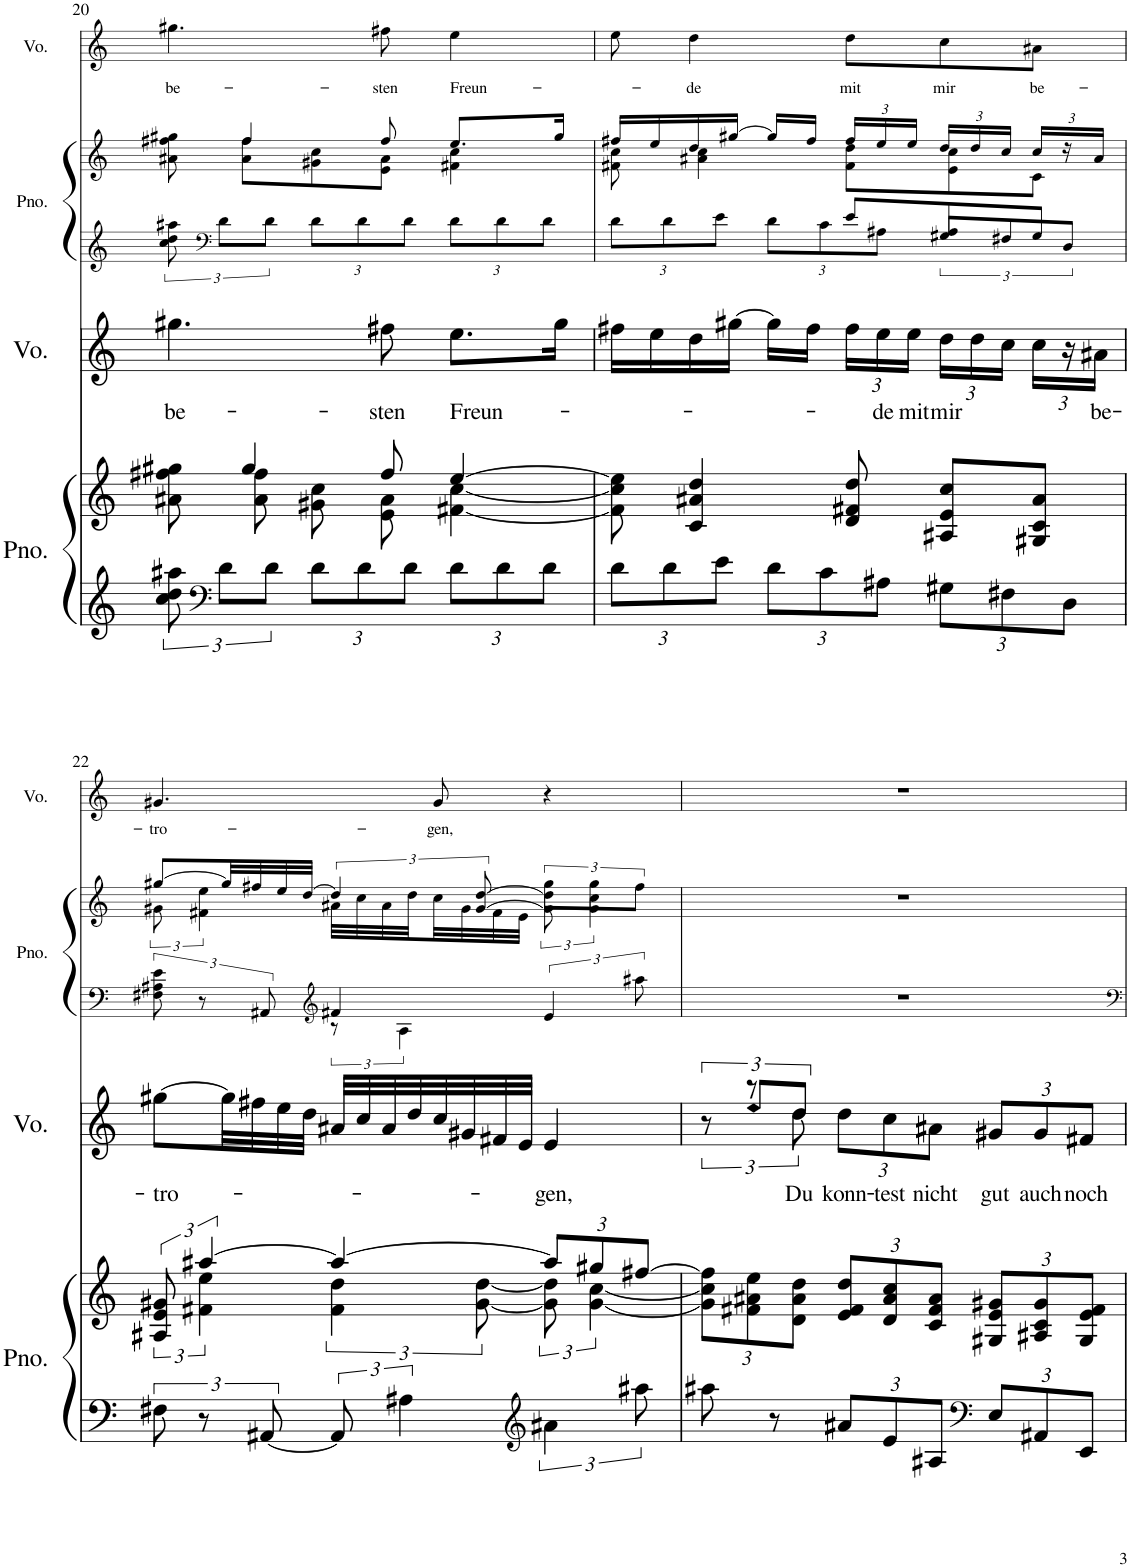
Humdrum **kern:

**kern	**kern	**kern	**text	**kern	**kern	**kern	**text
*part4	*part4	*part3	*part3	*part2	*part2	*part1	*part1
*staff6	*staff5	*staff4	*staff4	*staff3	*staff2	*staff1	*staff1
*I"Piano	*	*I"Voz	*	*I"Piano	*	*I"Voz	*
*I'Pno.	*	*I'Vo.	*	*I'Pno.	*	*I'Vo.	*
!!LO:PB:g=z
*clefG2	*clefG2	*clefG2	*	*clefG2	*clefG2	*clefG2	*
*k[]	*k[]	*k[]	*	*k[]	*k[]	*k[]	*
*M3/4	*M3/4	*M3/4	*	*M3/4	*M3/4	*M3/4	*
=20	=20	=20	=20	=20	=20	=20	=20
*	*^	*	*	*	*	*	*
!	!	!	!	!LO:LY:b	!	!	!	!LO:LY:b
*	*	*	*	*	*	*^	*	*
12cc\ 12dd\ 12aa#X\	8ryy	8a#X\ 8ff#X\ 8gg#X\	4.gg#X\	be-	12cc\ 12dd\ 12aa#X\	8a#X\ 8ff#X\ 8gg#X\	8ryy	4.gg#X\	be-
*clefF4	*	*	*	*	*clefF4	*	*	*	*
12d\L	.	.	.	.	12d\L	.	.	.	.
.	4gg#/	8a#\ 8ff#\	.	.	.	4ff#/	8a#\ 8ff#\L	.	.
12d\J	.	.	.	.	12d\J	.	.	.	.
*Xbrackettup	*	*	*	*	*Xbrackettup	*	*	*	*
12d\L	.	8g#X\ 8cc\	.	.	12d\L	.	8g#X\ 8cc\	.	.
12d\	.	.	.	.	12d\	.	.	.	.
!	!	!	!	!LO:LY:b	!	!	!	!	!LO:LY:b
.	8ff#/	8e\ 8a#\	8ff#X\	-sten	.	8ff#/	8e\ 8a#\J	8ff#X\	-sten
12d\J	.	.	.	.	12d\J	.	.	.	.
!	!	!	!	!LO:LY:b	!	!	!	!	!LO:LY:b
12d\L	[4ee/	[4f#X\ [4cc\	8.ee\L	Freun-	12d\L	8.ee/L	4f#X\ 4cc\	4ee\	Freun-
12d\	.	.	.	.	12d\	.	.	.	.
12d\J	.	.	.	.	12d\J	.	.	.	.
.	.	.	16gg#\Jk	.	.	16gg#/Jk	.	.	.
*	*v	*v	*	*	*	*	*	*	*
=21	=21	=21	=21	=21	=21	=21	=21	=21
*	*	*	*	*^	*	*	*	*
12d\L	8f#\] 8cc\] 8ee\]	16ff#X\LL	.	12d\L	4.ryy	16ff#X/LL	8f#X\ 8cc\	8ee\	.
.	.	16ee\	.	.	.	16ee/	.	.	.
12d\	.	.	.	12d\	.	.	.	.	.
!	!	!	!	!	!	!	!	!	!LO:LY:b
.	4c/ 4a#X/ 4dd/	16dd\	.	.	.	16dd/	4a#X\ 4cc\	4dd\	-de
12e\J	.	.	.	12e\J	.	.	.	.	.
.	.	[16gg#X\JJ	.	.	.	[16gg#X/JJ	.	.	.
12d\L	.	16gg#\LL]	.	12d\L	.	16gg#/LL]	.	.	.
.	.	16ff#\JJ	.	.	.	16ff#/JJ	.	.	.
12c\	.	.	.	12c\	.	.	.	.	.
*	*	*Xbrackettup	*	*	*	*Xbrackettup	*	*	*
!	!	!	!	!	!	!	!	!	!LO:LY:b
.	8d/ 8f#X/ 8dd/	24ff#\LL	.	.	8e/L	24ff#/LL	8f#\ 8dd\L	8dd\L	mit
!	!	!	!LO:LY:b	!	!	!	!	!	!
12A#X\J	.	24ee\	-de	12A#X\J	.	24ee/	.	.	.
!	!	!	!LO:LY:b	!	!	!	!	!	!
.	.	24ee\JJ	mit	.	.	24ee/JJ	.	.	.
!	!	!	!LO:LY:b	!	!	!	!	!	!
*	*	*	*	*brackettup	*	*	*	*	*
!	!	!	!	!	!	!	!	!	!LO:LY:b
12G#X\L	8A#X/ 8e/ 8cc/L	24dd\LL	mir	12G#X/L	8A#/	24dd/LL	8e\ 8cc\	8cc\	mir
.	.	24dd\	.	.	.	24dd/	.	.	.
12F#X\	.	24cc\JJ	.	12F#X/	.	24cc/JJ	.	.	.
!	!	!	!	!	!	!	!	!	!LO:LY:b
.	8G#X/ 8c/ 8a#/J	24cc\LL	.	.	8G#/J	24cc/LL	8c\J	8a#X\J	be-
12D\J	.	24r	.	12D/J	.	24r	.	.	.
!	!	!	!LO:LY:b	!	!	!	!	!	!
.	.	24a#X\JJ	be-	.	.	24a#/JJ	.	.	.
!!LO:LB:g=z
=22	=22	=22	=22	=22	=22	=22	=22	=22	=22
*brackettup	*	*	*	*	*	*	*	*	*
*	*^	*	*	*	*	*	*	*	*
!	!	!	!	!LO:LY:b	!	!	!	!	!	!
*	*	*	*	*	*	*	*	*brackettup	*	*
!	!	!	!	!	!	!	!	!	!	!LO:LY:b
12F#X\	12A#X/ 12e/ 12g#X/	12ryy	[8gg#X\L	-tro-	12F#X\ 12A#X\ 12e\	4ryy	[8gg#X/L	12g#X\	4.g#X/	-tro-
12r	[6aa#X/	6f#X\ 6ee\	.	.	12r	.	.	6f#X\ 6ee\	.	.
.	.	.	32gg#\LL]	.	.	.	32gg#/LL]	.	.	.
.	.	.	32ff#X\	.	.	.	32ff#X/	.	.	.
[12AA#X/	.	.	.	.	12AA#X/	.	.	.	.	.
.	.	.	32ee\	.	.	.	32ee/	.	.	.
.	.	.	32dd\JJJ	.	.	.	[32dd/JJJ	.	.	.
*	*	*	*	*	*clefG2	*	*	*	*	*
12AA#/]	4aa#/_	6f#\ 6dd\	32a#X/LLL	.	4f#X/	12r	6dd/]	32a#X\LLL	.	.
.	.	.	32cc/	.	.	.	.	32cc\	.	.
.	.	.	32a#/	.	.	.	.	32a#\	.	.
6A#X\	.	.	.	.	.	6A#\	.	.	.	.
.	.	.	32dd/	.	.	.	.	32dd\	.	.
!	!	!	!	!	!	!	!	!	!	!LO:LY:b
.	.	.	32cc/	.	.	.	.	32cc\	8g#/	-gen,
.	.	.	32g#X/	.	.	.	.	32g#\	.	.
.	.	[12g#\ [12dd\	.	.	.	.	[12g#/ [12dd/	.	.	.
.	.	.	32f#X/	.	.	.	.	32f#\	.	.
.	.	.	32e/JJJ	.	.	.	.	32e\JJJ	.	.
*clefG2	*	*	*	*	*	*	*	*	*	*
*	*Xbrackettup	*brackettup	*	*	*	*	*	*	*	*
!	!	!	!	!LO:LY:b	!	!	!	!	!	!
6a#X\	12aa#/L]	12g#\] 12dd\]	4e/	-gen,	6e/	4ryy	12g#\] 12dd\]	12gg#\L	4r	.
.	12gg#X/	[6g#\ [6cc\	.	.	.	.	6g#\ 6cc\	12gg#\	.	.
12aa#X\	[12ff#X/J	.	.	.	12aa#X\	.	.	12ff#\J	.	.
*	*	*	*	*	*v	*v	*	*	*	*
*	*v	*v	*	*	*	*v	*v	*	*
=23	=23	=23	=23	=23	=23	=23	=23
*	*Xbrackettup	*brackettup	*	*	*	*	*
*	*	*^	*	*	*	*	*
8aa#X\	12g#\] 12cc\] 12ff#\]L	12r	12ryy	.	2.r	2.r	2.r	.
.	12f#X\ 12a#X\ 12ee\	12r	12ee/L	.	.	.	.	.
8r	.	.	.	.	.	.	.	.
!	!	!	!	!LO:LY:b	!	!	!	!
.	12d\ 12a#\ 12dd\J	12dd\	12dd/J	Du	.	.	.	.
*Xbrackettup	*	*Xbrackettup	*	*	*	*	*	*
!	!	!	!	!LO:LY:b	!	!	!	!
12a#X/L	12e/ 12f#/ 12dd/L	12dd\L	2ryy	konn-	.	.	.	.
!	!	!	!	!LO:LY:b	!	!	!	!
12e/	12d/ 12a#/ 12cc/	12cc\	.	-test	.	.	.	.
!	!	!	!	!LO:LY:b	!	!	!	!
12A#X/J	12c/ 12f#/ 12a#/J	12a#X\J	.	nicht	.	.	.	.
*clefF4	*	*	*	*	*	*	*	*
!	!	!	!	!LO:LY:b	!	!	!	!
12E/L	12G#X/ 12e/ 12g#X/L	12g#X/L	.	gut	.	.	.	.
!	!	!	!	!LO:LY:b	!	!	!	!
12AA#X/	12A#X/ 12c/ 12g#/	12g#/	.	auch	.	.	.	.
!	!	!	!	!LO:LY:b	!	!	!	!
12EE/J	12G#/ 12e/ 12f#/J	12f#X/J	.	noch	.	.	.	.
*	*	*v	*v	*	*	*	*	*
=	=	=	=	=	=	=	=
*-	*-	*-	*-	*-	*-	*-	*-
